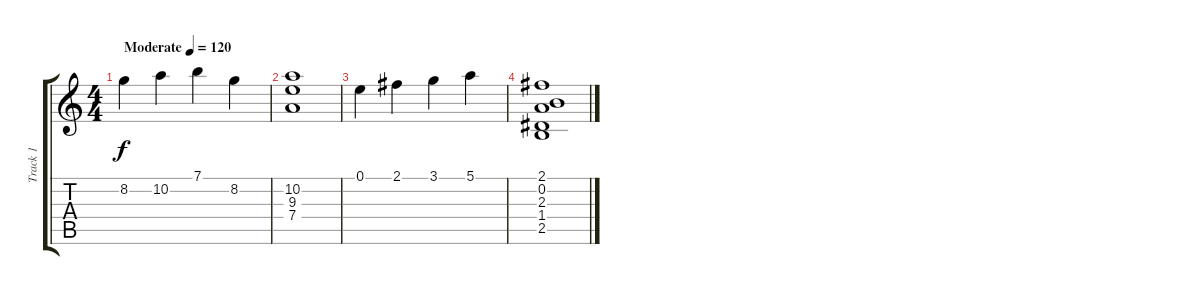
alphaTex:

\track ("Track 1" "Track 1") {instrument acousticguitarsteel}
\staff {score tabs}
\tuning (E4 B3 G3 D3 A2 E2) {hide}
\ts (4 4)
\tempo (120 "Moderate")
\clef g2
\ks c
8.2.4{dy f instrument acousticguitarsteel} 10.2.4 7.1.4 8.2.4 |
(10.2 9.3 7.4).1 |
0.1.4 2.1.4 3.1.4 5.1.4 |
(2.1 0.2 2.3 1.4 2.5).1
